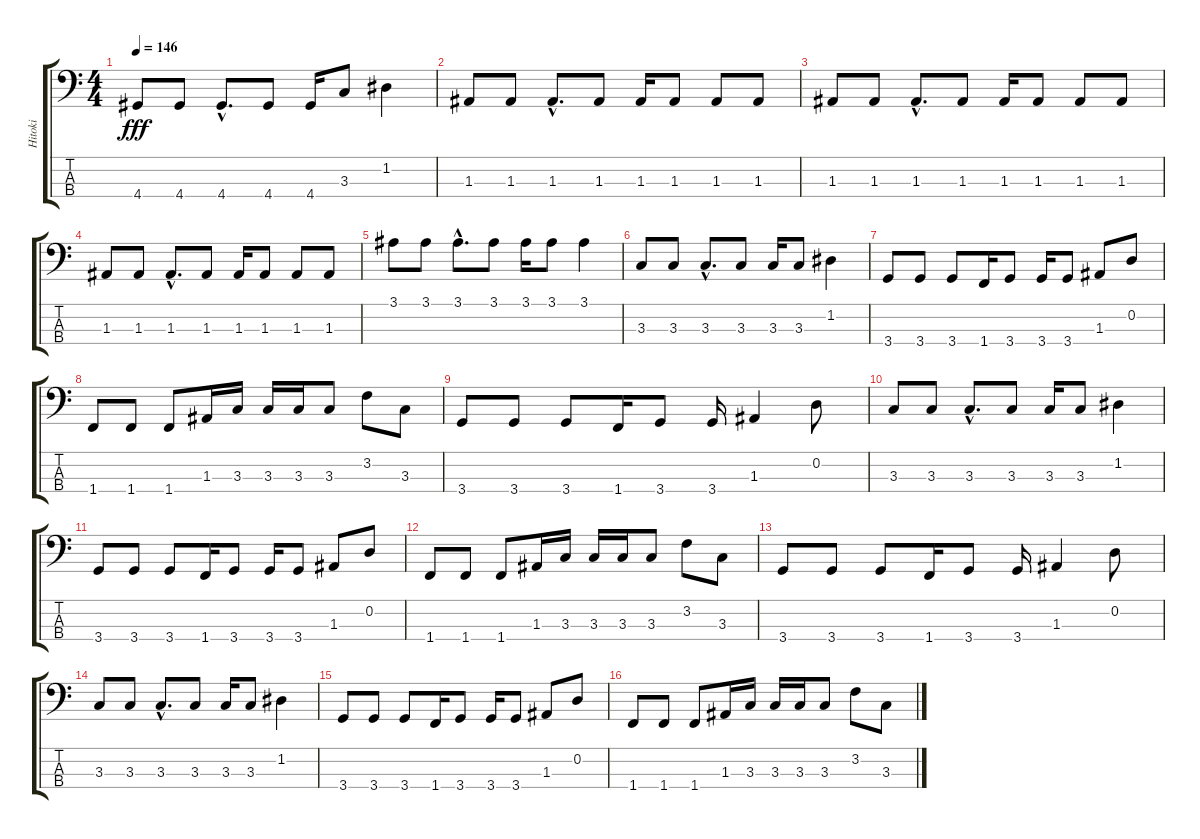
\track ("Hitoki" "Hitoki") {instrument electricbassfinger}
\staff {score tabs}
\tuning (G2 D2 A1 E1) {hide}
\ts (4 4)
\tempo 146
\clef f4
\ks c
4.4.8{dy fff} 4.4.8 4.4{hac}.8{d} 4.4.8 4.4.16 3.3.8 1.2.4 |
1.3.8 1.3.8 1.3{hac}.8{d} 1.3.8 1.3.16 1.3.8 1.3.8 1.3.8 |
1.3.8 1.3.8 1.3{hac}.8{d} 1.3.8 1.3.16 1.3.8 1.3.8 1.3.8 |
1.3.8 1.3.8 1.3{hac}.8{d} 1.3.8 1.3.16 1.3.8 1.3.8 1.3.8 |
3.1.8 3.1.8 3.1{hac}.8{d} 3.1.8 3.1.16 3.1.8 3.1.4 |
3.3.8 3.3.8 3.3{hac}.8{d} 3.3.8 3.3.16 3.3.8 1.2.4 |
3.4.8 3.4.8 3.4.8 1.4.16 3.4.8 3.4.16 3.4.8 1.3.8 0.2.8 |
1.4.8 1.4.8 1.4.8 1.3.16 3.3.16 3.3.16 3.3.16 3.3.8 3.2.8 3.3.8 |
3.4.8 3.4.8 3.4.8 1.4.16 3.4.8 3.4.16 1.3.4 0.2.8 |
3.3.8 3.3.8 3.3{hac}.8{d} 3.3.8 3.3.16 3.3.8 1.2.4 |
3.4.8 3.4.8 3.4.8 1.4.16 3.4.8 3.4.16 3.4.8 1.3.8 0.2.8 |
1.4.8 1.4.8 1.4.8 1.3.16 3.3.16 3.3.16 3.3.16 3.3.8 3.2.8 3.3.8 |
3.4.8 3.4.8 3.4.8 1.4.16 3.4.8 3.4.16 1.3.4 0.2.8 |
3.3.8 3.3.8 3.3{hac}.8{d} 3.3.8 3.3.16 3.3.8 1.2.4 |
3.4.8 3.4.8 3.4.8 1.4.16 3.4.8 3.4.16 3.4.8 1.3.8 0.2.8 |
1.4.8 1.4.8 1.4.8 1.3.16 3.3.16 3.3.16 3.3.16 3.3.8 3.2.8 3.3.8
